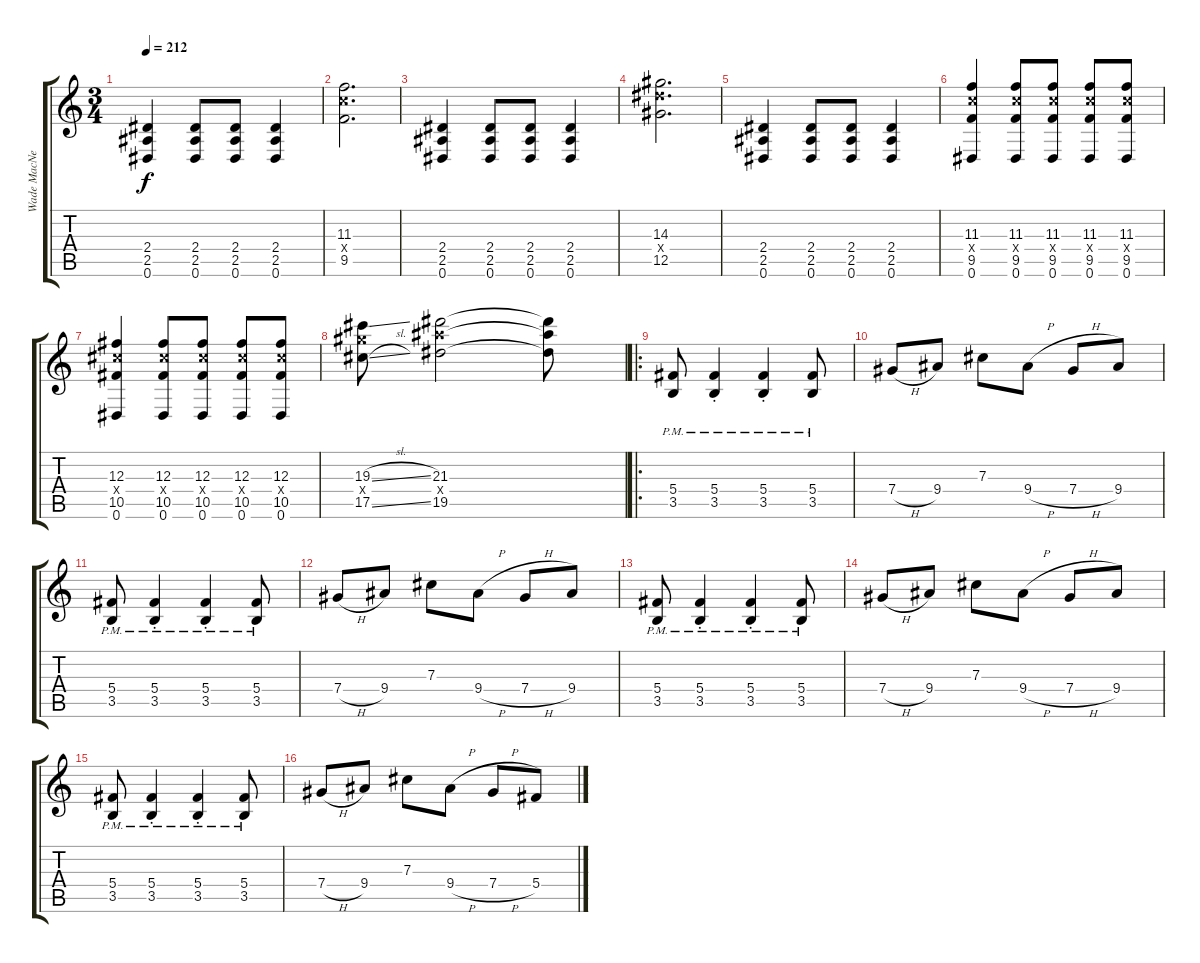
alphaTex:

\track ("Wade MacNeil" "Wade MacNe") {instrument distortionguitar}
\staff {score tabs}
\tuning (Eb4 Bb3 Gb3 Db3 Ab2 Eb2) {hide}
\ts (3 4)
\tempo 212
\clef g2
\ks c
(2.4 2.5 0.6).4{dy f} (2.4 2.5 0.6).8 (2.4 2.5 0.6).8 (2.4 2.5 0.6).4 |
(11.3 11.4{x} 9.5).2{d} |
(2.4 2.5 0.6).4 (2.4 2.5 0.6).8 (2.4 2.5 0.6).8 (2.4 2.5 0.6).4 |
(14.3 14.4{x} 12.5).2{d} |
(2.4 2.5 0.6).4 (2.4 2.5 0.6).8 (2.4 2.5 0.6).8 (2.4 2.5 0.6).4 |
(11.3 11.4{x} 9.5 0.6).4 (11.3 11.4{x} 9.5 0.6).8 (11.3 11.4{x} 9.5 0.6).8 (11.3 11.4{x} 9.5 0.6).8 (11.3 11.4{x} 9.5 0.6).8 |
(12.3 12.4{x} 10.5 0.6).4 (12.3 12.4{x} 10.5 0.6).8 (12.3 12.4{x} 10.5 0.6).8 (12.3 12.4{x} 10.5 0.6).8 (12.3 12.4{x} 10.5 0.6).8 |
(19.3{sl} 19.4{x} 17.5{sl}).8 (21.3 21.4{x} 19.5).2 (21.3{t} 21.4{t} 19.5{t}).8 |
\ro
(5.4{pm} 3.5).8 (5.4{pm} 3.5{st}).4 (5.4{pm} 3.5{st}).4 (5.4{pm} 3.5).8 |
7.4{h}.8 9.4.8 7.3.8 9.4{h}.8 7.4{h}.8 9.4.8 |
(5.4{pm} 3.5).8 (5.4{pm} 3.5{st}).4 (5.4{pm} 3.5{st}).4 (5.4{pm} 3.5).8 |
7.4{h}.8 9.4.8 7.3.8 9.4{h}.8 7.4{h}.8 9.4.8 |
(5.4{pm} 3.5).8 (5.4{pm} 3.5{st}).4 (5.4{pm} 3.5{st}).4 (5.4{pm} 3.5).8 |
7.4{h}.8 9.4.8 7.3.8 9.4{h}.8 7.4{h}.8 9.4.8 |
(5.4{pm} 3.5).8 (5.4{pm} 3.5{st}).4 (5.4{pm} 3.5{st}).4 (5.4{pm} 3.5).8 |
7.4{h}.8 9.4.8 7.3.8 9.4{h}.8 7.4{h}.8 5.4.8
